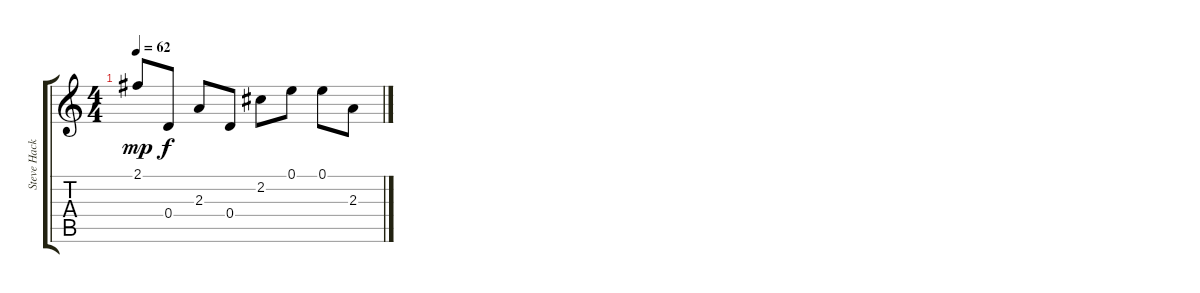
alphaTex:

\track ("Steve Hackett (guitar)" "Steve Hack") {instrument electricguitarclean}
\staff {score tabs}
\tuning (E4 B3 G3 D3 A2 E2) {hide}
\ts (4 4)
\tempo 62
\clef g2
\ks c
2.1.8{dy mp} 0.4.8{dy f} 2.3.8 0.4.8 2.2.8 0.1.8 0.1.8 2.3.8
